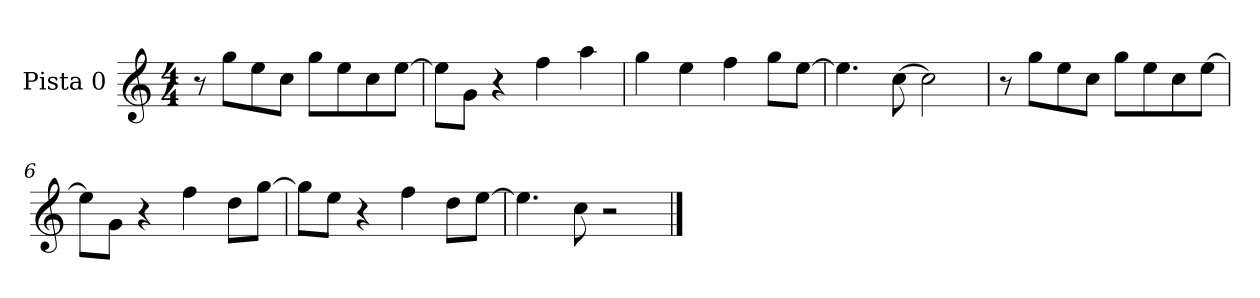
**kern
*part1
*staff1
*I"Pista 0
*clefG2
*k[]
*C:
*M4/4
=1
8r
8gg\L
8ee\
8cc\J
8gg\L
8ee\
8cc\
[8ee\J
=2
8ee\L]
8g\J
4r
4ff\
4aa\
=3
4gg\
4ee\
4ff\
8gg\L
[8ee\J
=4
4.ee\]
[8cc\
2cc\]
=5
8r
8gg\L
8ee\
8cc\J
8gg\L
8ee\
8cc\
[8ee\J
!!LO:LB:g=z
=6
8ee\L]
8g\J
4r
4ff\
8dd\L
[8gg\J
=7
8gg\L]
8ee\J
4r
4ff\
8dd\L
[8ee\J
=8
4.ee\]
8cc\
2r
==
*-
